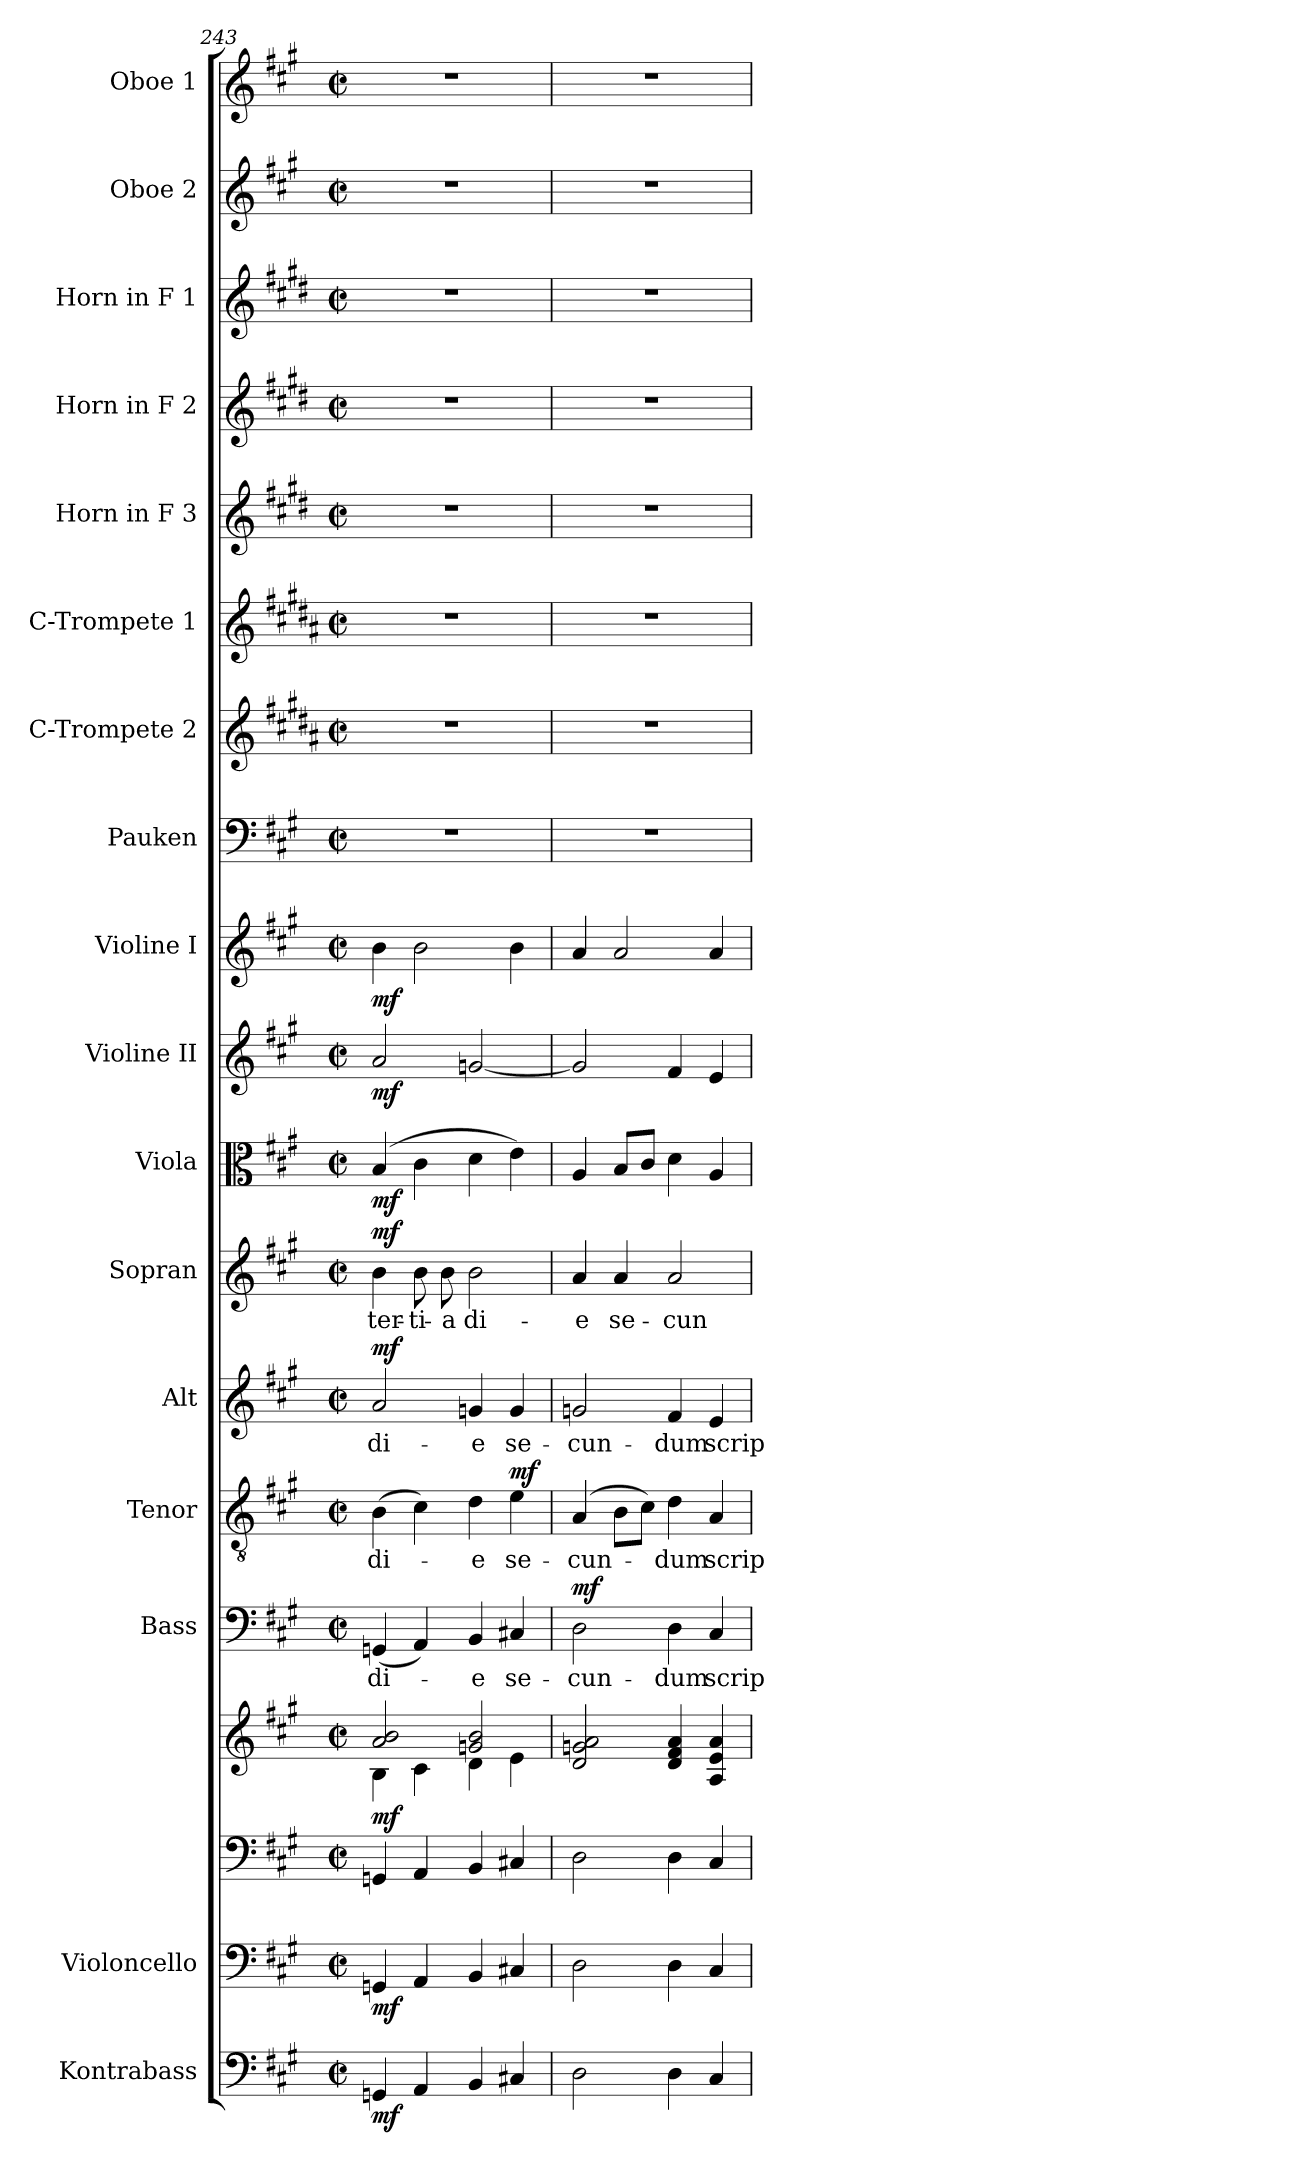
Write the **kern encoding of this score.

**kern	**dynam	**kern	**dynam	**kern	**kern	**dynam	**kern	**text	**dynam	**kern	**text	**dynam	**kern	**text	**dynam	**kern	**text	**dynam	**kern	**dynam	**kern	**dynam	**kern	**dynam	**kern	**kern	**kern	**kern	**kern	**kern	**kern	**kern
*part18	*part18	*part17	*part17	*part16	*part16	*part16	*part15	*part15	*part15	*part14	*part14	*part14	*part13	*part13	*part13	*part12	*part12	*part12	*part11	*part11	*part10	*part10	*part9	*part9	*part8	*part7	*part6	*part5	*part4	*part3	*part2	*part1
*staff19	*staff19	*staff18	*staff18	*staff17	*staff16	*staff16/17	*staff15	*staff15	*staff15	*staff14	*staff14	*staff14	*staff13	*staff13	*staff13	*staff12	*staff12	*staff12	*staff11	*staff11	*staff10	*staff10	*staff9	*staff9	*staff8	*staff7	*staff6	*staff5	*staff4	*staff3	*staff2	*staff1
*I"Kontrabass	*	*I"Violoncello	*	*	*	*	*I"Bass	*	*	*I"Tenor	*	*	*I"Alt	*	*	*I"Sopran	*	*	*I"Viola	*	*I"Violine II	*	*I"Violine I	*	*I"Pauken	*I"C-Trompete 2	*I"C-Trompete 1	*I"Horn in F 3	*I"Horn in F 2	*I"Horn in F 1	*I"Oboe 2	*I"Oboe 1
*I'Kb.	*	*I'Vc.	*	*	*	*	*I'B.	*	*	*I'T.	*	*	*I'A.	*	*	*I'S.	*	*	*I'Vla.	*	*I'Vl. II	*	*I'Vl. I	*	*I'Pk.	*I'C Trp. 2	*I'C Trp. 1	*	*	*	*I'Ob. 2	*I'Ob. 1
*clefF4	*	*clefF4	*	*clefF4	*clefG2	*	*clefF4	*	*	*clefGv2	*	*	*clefG2	*	*	*clefG2	*	*	*clefC3	*	*clefG2	*	*clefG2	*	*clefF4	*clefG2	*clefG2	*clefG2	*clefG2	*clefG2	*clefG2	*clefG2
*ITrd7c12	*	*	*	*	*	*	*	*	*	*	*	*	*	*	*	*	*	*	*	*	*	*	*	*	*	*ITrd1c2	*ITrd1c2	*ITrd4c7	*ITrd4c7	*ITrd4c7	*	*
*k[f#c#g#]	*	*k[f#c#g#]	*	*k[f#c#g#]	*k[f#c#g#]	*	*k[f#c#g#]	*	*	*k[f#c#g#]	*	*	*k[f#c#g#]	*	*	*k[f#c#g#]	*	*	*k[f#c#g#]	*	*k[f#c#g#]	*	*k[f#c#g#]	*	*k[f#c#g#]	*k[f#c#g#]	*k[f#c#g#]	*k[f#c#g#]	*k[f#c#g#]	*k[f#c#g#]	*k[f#c#g#]	*k[f#c#g#]
*A:	*	*A:	*	*A:	*A:	*	*A:	*	*	*A:	*	*	*A:	*	*	*A:	*	*	*A:	*	*A:	*	*A:	*	*A:	*A:	*A:	*A:	*A:	*A:	*A:	*A:
*M2/2	*	*M2/2	*	*M2/2	*M2/2	*	*M2/2	*	*	*M2/2	*	*	*M2/2	*	*	*M2/2	*	*	*M2/2	*	*M2/2	*	*M2/2	*	*M2/2	*M2/2	*M2/2	*M2/2	*M2/2	*M2/2	*M2/2	*M2/2
*met(c|)	*	*met(c|)	*	*met(c|)	*met(c|)	*	*met(c|)	*	*	*met(c|)	*	*	*met(c|)	*	*	*met(c|)	*	*	*met(c|)	*	*met(c|)	*	*met(c|)	*	*met(c|)	*met(c|)	*met(c|)	*met(c|)	*met(c|)	*met(c|)	*met(c|)	*met(c|)
=243	=243	=243	=243	=243	=243	=243	=243	=243	=243	=243	=243	=243	=243	=243	=243	=243	=243	=243	=243	=243	=243	=243	=243	=243	=243	=243	=243	=243	=243	=243	=243	=243
*	*	*	*	*	*^	*	*	*	*	*	*	*	*	*	*	*	*	*	*	*	*	*	*	*	*	*	*	*	*	*	*	*
!	!LO:DY:b	!	!LO:DY:b	!	!	!	!LO:DY:b	!	!LO:LY:b	!	!	!LO:LY:b	!	!	!LO:LY:b	!LO:DY:a	!	!LO:LY:b	!LO:DY:a	!	!LO:DY:b	!	!LO:DY:b	!	!LO:DY:b	!	!	!	!	!	!	!	!
4GGGn/	mf	4GGn/	mf	4GGn/	2a/ 2b/	4B\	mf	(<4GGn/	di-	.	(>4B\	di-	.	2a/	di-	mf	4b\	ter-	mf	(4B/	mf	2a/	mf	4b\	mf	1r	1r	1r	1r	1r	1r	1r	1r
!	!	!	!	!	!	!	!	!	!	!	!	!	!	!	!	!	!	!LO:LY:b	!	!	!	!	!	!	!	!	!	!	!	!	!	!	!
4AAA/	.	4AA/	.	4AA/	.	4c#\	.	4AA/)	.	.	4c#\)	.	.	.	.	.	8b\	-ti-	.	4c#\	.	.	.	2b\	.	.	.	.	.	.	.	.	.
!	!	!	!	!	!	!	!	!	!	!	!	!	!	!	!	!	!	!LO:LY:b	!	!	!	!	!	!	!	!	!	!	!	!	!	!	!
.	.	.	.	.	.	.	.	.	.	.	.	.	.	.	.	.	8b\	-a	.	.	.	.	.	.	.	.	.	.	.	.	.	.	.
!	!	!	!	!	!	!	!	!	!LO:LY:b	!	!	!LO:LY:b	!	!	!LO:LY:b	!	!	!LO:LY:b	!	!	!	!	!	!	!	!	!	!	!	!	!	!	!
4BBB/	.	4BB/	.	4BB/	2gn/ 2b/	4d\	.	4BB/	-e	.	4d\	-e	.	4gn/	-e	.	2b\	di-	.	4d\	.	[2gn/	.	.	.	.	.	.	.	.	.	.	.
!	!	!	!	!	!	!	!	!	!LO:LY:b	!	!	!LO:LY:b	!LO:DY:a	!	!LO:LY:b	!	!	!	!	!	!	!	!	!	!	!	!	!	!	!	!	!	!
4CC#X/	.	4C#X/	.	4C#X/	.	4e\	.	4C#X/	se-	.	4e\	se-	mf	4g/	se-	.	.	.	.	4e\)	.	.	.	4b\	.	.	.	.	.	.	.	.	.
=244	=244	=244	=244	=244	=244	=244	=244	=244	=244	=244	=244	=244	=244	=244	=244	=244	=244	=244	=244	=244	=244	=244	=244	=244	=244	=244	=244	=244	=244	=244	=244	=244	=244
!	!	!	!	!	!	!	!	!	!LO:LY:b	!LO:DY:a	!	!LO:LY:b	!	!	!LO:LY:b	!	!	!LO:LY:b	!	!	!	!	!	!	!	!	!	!	!	!	!	!	!
*	*	*	*	*	*v	*v	*	*	*	*	*	*	*	*	*	*	*	*	*	*	*	*	*	*	*	*	*	*	*	*	*	*	*
2DD\	.	2D\	.	2D\	2d/ 2gn/ 2a/	.	2D\	-cun-	mf	(4A/	-cun-	.	2gn/	-cun-	.	4a/	-e	.	4A/	.	2g/]	.	4a/	.	1r	1r	1r	1r	1r	1r	1r	1r
!	!	!	!	!	!	!	!	!	!	!	!	!	!	!	!	!	!LO:LY:b	!	!	!	!	!	!	!	!	!	!	!	!	!	!	!
.	.	.	.	.	.	.	.	.	.	8B\L	.	.	.	.	.	4a/	se-	.	8B/L	.	.	.	2a/	.	.	.	.	.	.	.	.	.
.	.	.	.	.	.	.	.	.	.	8c#\J)	.	.	.	.	.	.	.	.	8c#/J	.	.	.	.	.	.	.	.	.	.	.	.	.
!	!	!	!	!	!	!	!	!LO:LY:b	!	!	!LO:LY:b	!	!	!LO:LY:b	!	!	!LO:LY:b	!	!	!	!	!	!	!	!	!	!	!	!	!	!	!
4DD\	.	4D\	.	4D\	4d/ 4f#/ 4a/	.	4D\	-dum	.	4d\	-dum	.	4f#/	-dum	.	2a/	-cun-	.	4d\	.	4f#/	.	.	.	.	.	.	.	.	.	.	.
!	!	!	!	!	!	!	!	!LO:LY:b	!	!	!LO:LY:b	!	!	!LO:LY:b	!	!	!	!	!	!	!	!	!	!	!	!	!	!	!	!	!	!
4CC#/	.	4C#/	.	4C#/	4A/ 4e/ 4a/	.	4C#/	scrip-	.	4A/	scrip-	.	4e/	scrip-	.	.	.	.	4A/	.	4e/	.	4a/	.	.	.	.	.	.	.	.	.
=	=	=	=	=	=	=	=	=	=	=	=	=	=	=	=	=	=	=	=	=	=	=	=	=	=	=	=	=	=	=	=	=
*-	*-	*-	*-	*-	*-	*-	*-	*-	*-	*-	*-	*-	*-	*-	*-	*-	*-	*-	*-	*-	*-	*-	*-	*-	*-	*-	*-	*-	*-	*-	*-	*-
